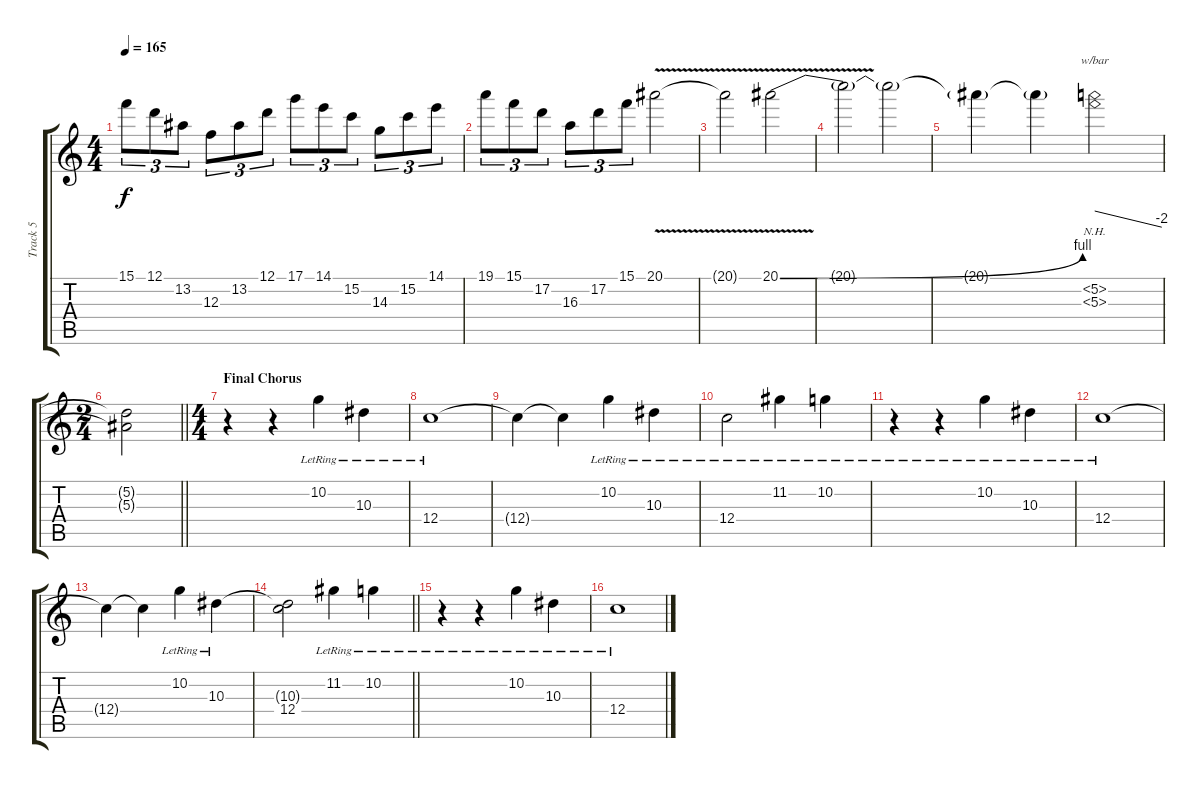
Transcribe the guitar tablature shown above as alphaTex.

\track ("Track 5" "Track 5") {instrument distortionguitar}
\staff {score tabs}
\tuning (D4 A3 F3 C3 G2 D2) {hide}
\ts (4 4)
\tempo 165
\clef g2
\ks c
15.1.8{tu (3 2) dy f} 12.1.8{tu (3 2)} 13.2.8{tu (3 2)} 12.3.8{tu (3 2)} 13.2.8{tu (3 2)} 12.1.8{tu (3 2)} 17.1.8{tu (3 2)} 14.1.8{tu (3 2)} 15.2.8{tu (3 2)} 14.3.8{tu (3 2)} 15.2.8{tu (3 2)} 14.1.8{tu (3 2)} |
19.1.8{tu (3 2)} 15.1.8{tu (3 2)} 17.2.8{tu (3 2)} 16.3.8{tu (3 2)} 17.2.8{tu (3 2)} 15.1.8{tu (3 2)} 20.1{v}.2 |
20.1{t}.2 20.1{be (bend 0 0 60 4) v}.2 |
20.1{t}.2 20.1{t}.2 |
20.1{t}.4 20.1{t}.4 (5.2{nh} 5.3{nh}).2{tbe (dive default 0 0 60 -8)} |
\ts (2 4)
\barLineRight lightlight
(5.2{t} 5.3{t}).2 |
\ts (4 4)
\section ("" "Final Chorus")
r.4 r.4 10.2{lr}.4{volume 11 instrument electricguitarclean} 10.3{lr}.4 |
12.4{lr}.1 |
12.4{t}.4 12.4{t}.4 10.2{lr}.4 10.3{lr}.4 |
12.4{lr}.2 11.2{lr}.4 10.2{lr}.4 |
r.4 r.4 10.2{lr}.4 10.3{lr}.4 |
12.4{lr}.1 |
12.4{t}.4 12.4{t}.4 10.2{lr}.4 10.3{lr}.4 |
\barLineRight lightlight
(10.3{t} 12.4).2 11.2{lr}.4 10.2{lr}.4 |
r.4 r.4 10.2{lr}.4{volume 11 instrument electricguitarclean} 10.3{lr}.4 |
12.4{lr}.1
